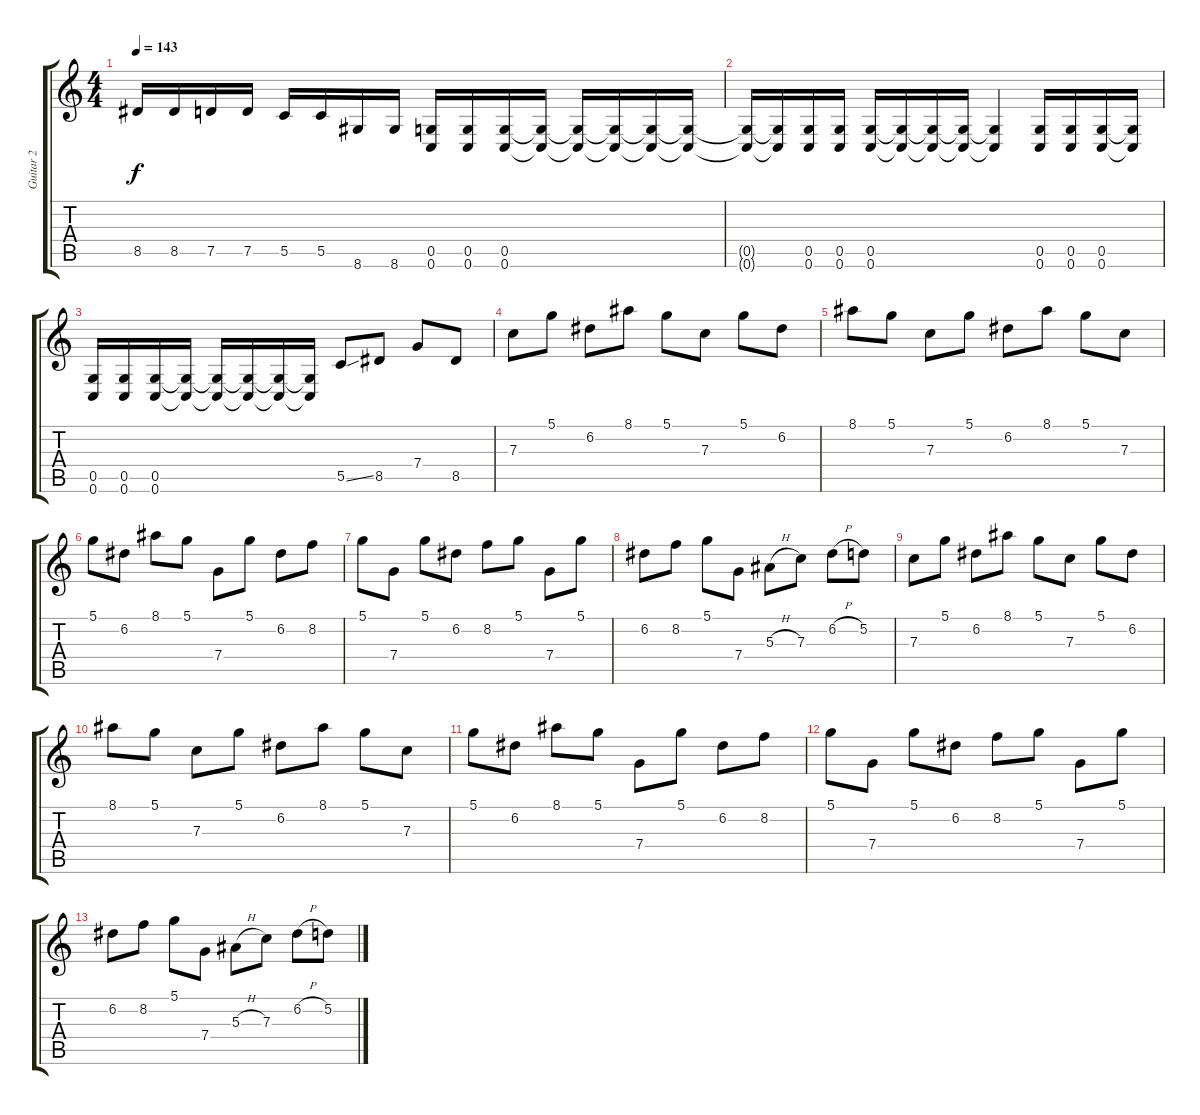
\track ("Guitar 2" "Guitar 2") {instrument distortionguitar}
\staff {score tabs}
\tuning (D4 A3 F3 C3 G2 C2) {hide}
\ts (4 4)
\tempo 143
\clef g2
\ks c
8.5.16{dy f} 8.5.16 7.5.16 7.5.16 5.5.16 5.5.16 8.6.16 8.6.16 (0.5 0.6).16 (0.5 0.6).16 (0.5 0.6).16 (0.5{t} 0.6{t}).16 (0.5{t} 0.6{t}).16 (0.5{t} 0.6{t}).16 (0.5{t} 0.6{t}).16 (0.5{t} 0.6{t}).16 |
(0.5{t} 0.6{t}).16 (0.5{t} 0.6{t}).16 (0.5 0.6).16 (0.5 0.6).16 (0.5 0.6).16 (0.5{t} 0.6{t}).16 (0.5{t} 0.6{t}).16 (0.5{t} 0.6{t}).16 (0.5{t} 0.6{t}).4 (0.5 0.6).16 (0.5 0.6).16 (0.5 0.6).16 (0.5{t} 0.6{t}).16 |
(0.5 0.6).16 (0.5 0.6).16 (0.5 0.6).16 (0.5{t} 0.6{t}).16 (0.5{t} 0.6{t}).16 (0.5{t} 0.6{t}).16 (0.5{t} 0.6{t}).16 (0.5{t} 0.6{t}).16 5.5{ss}.8 8.5.8 7.4.8 8.5.8 |
7.3.8{volume 13 balance 0 instrument distortionguitar} 5.1.8 6.2.8 8.1.8 5.1.8 7.3.8 5.1.8 6.2.8 |
8.1.8 5.1.8 7.3.8 5.1.8 6.2.8 8.1.8 5.1.8 7.3.8 |
5.1.8 6.2.8 8.1.8 5.1.8 7.4.8 5.1.8 6.2.8 8.2.8 |
5.1.8 7.4.8 5.1.8 6.2.8 8.2.8 5.1.8 7.4.8 5.1.8 |
6.2.8 8.2.8 5.1.8 7.4.8 5.3{h}.8 7.3.8 6.2{h}.8 5.2.8 |
7.3.8 5.1.8 6.2.8 8.1.8 5.1.8 7.3.8 5.1.8 6.2.8 |
8.1.8 5.1.8 7.3.8 5.1.8 6.2.8 8.1.8 5.1.8 7.3.8 |
5.1.8 6.2.8 8.1.8 5.1.8 7.4.8 5.1.8 6.2.8 8.2.8 |
5.1.8 7.4.8 5.1.8 6.2.8 8.2.8 5.1.8 7.4.8 5.1.8 |
6.2.8 8.2.8 5.1.8 7.4.8 5.3{h}.8 7.3.8 6.2{h}.8 5.2.8
